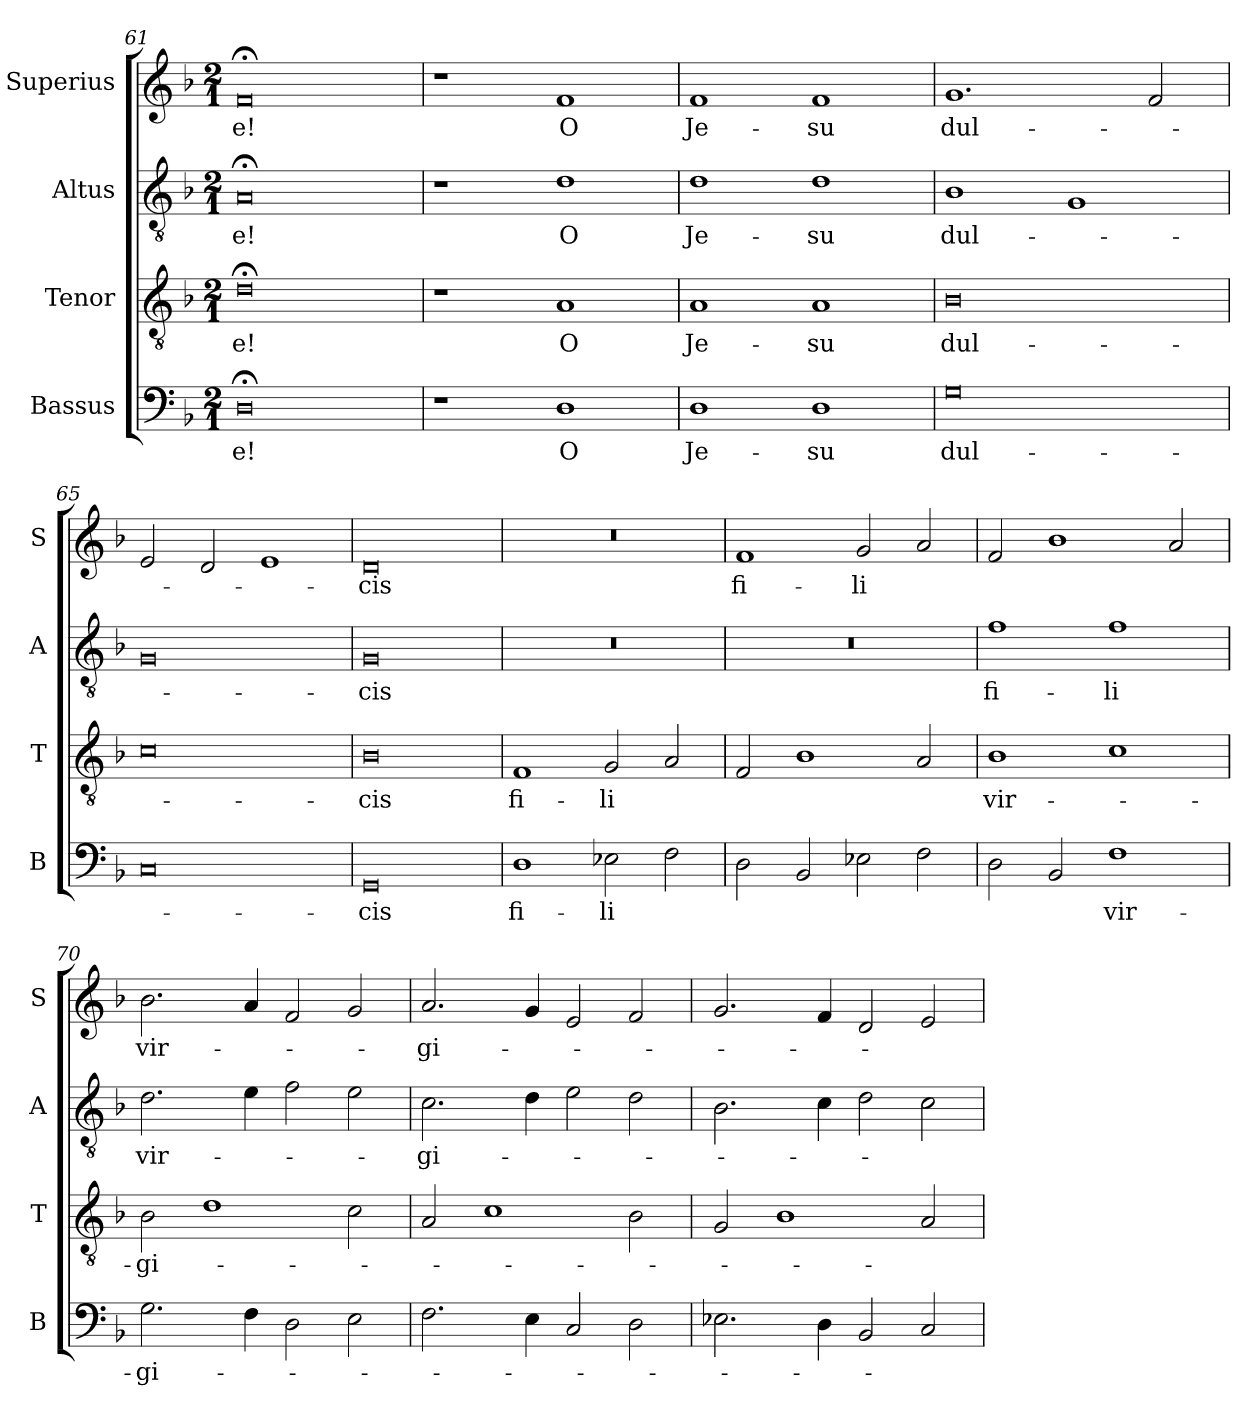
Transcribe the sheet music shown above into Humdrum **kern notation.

**kern	**text	**kern	**text	**kern	**text	**kern	**text
*part4	*part4	*part3	*part3	*part2	*part2	*part1	*part1
*staff4	*staff4	*staff3	*staff3	*staff2	*staff2	*staff1	*staff1
*I"Bassus	*	*I"Tenor	*	*I"Altus	*	*I"Superius	*
*I'B	*	*I'T	*	*I'A	*	*I'S	*
*clefF4	*	*clefGv2	*	*clefGv2	*	*clefG2	*
*k[b-]	*	*k[b-]	*	*k[b-]	*	*k[b-]	*
*M2/1	*	*M2/1	*	*M2/1	*	*M2/1	*
=61	=61	=61	=61	=61	=61	=61	=61
0D;<	-e!	0d;<	-e!	0A;<	-e!	0f;<	-e!
=62	=62	=62	=62	=62	=62	=62	=62
1r	.	1r	.	1r	.	1r	.
1D	O	1A	O	1d	O	1f	O
=63	=63	=63	=63	=63	=63	=63	=63
1D	Je-	1A	Je-	1d	Je-	1f	Je-
1D	-su	1A	-su	1d	-su	1f	-su
=64	=64	=64	=64	=64	=64	=64	=64
0G	dul-	0B-	dul-	1B-	dul-	1.g	dul-
.	.	.	.	1G	.	.	.
.	.	.	.	.	.	2f	.
=65	=65	=65	=65	=65	=65	=65	=65
0C	.	0c	.	0G	.	2e	.
.	.	.	.	.	.	2d	.
.	.	.	.	.	.	1e	.
=66	=66	=66	=66	=66	=66	=66	=66
0GG	-cis	0B-	-cis	0G	-cis	0d	-cis
=67	=67	=67	=67	=67	=67	=67	=67
1D	fi-	1F	fi-	0r	.	0r	.
2E-i	-li	2G	-li	.	.	.	.
2F	.	2A	.	.	.	.	.
=68	=68	=68	=68	=68	=68	=68	=68
2D	.	2F	.	0r	.	1f	fi-
2BB-	.	1B-	.	.	.	.	.
2E-X	.	.	.	.	.	2g	-li
2F	.	2A	.	.	.	2a	.
=69	=69	=69	=69	=69	=69	=69	=69
2D	.	1B-	vir-	1f	fi-	2f	.
2BB-	.	.	.	.	.	1b-	.
1F	vir-	1c	.	1f	-li	.	.
.	.	.	.	.	.	2a	.
=70	=70	=70	=70	=70	=70	=70	=70
2.G	-gi-	2B-	-gi-	2.d	vir-	2.b-	vir-
.	.	1d	.	.	.	.	.
4F	.	.	.	4e	.	4a	.
2D	.	.	.	2f	.	2f	.
2E	.	2c	.	2e	.	2g	.
=71	=71	=71	=71	=71	=71	=71	=71
2.F	.	2A	.	2.c	-gi-	2.a	-gi-
.	.	1c	.	.	.	.	.
4E	.	.	.	4d	.	4g	.
2C	.	.	.	2e	.	2e	.
2D	.	2B-	.	2d	.	2f	.
=72	=72	=72	=72	=72	=72	=72	=72
2.E-X	.	2G	.	2.B-	.	2.g	.
.	.	1B-	.	.	.	.	.
4D	.	.	.	4c	.	4f	.
2BB-	.	.	.	2d	.	2d	.
2C	.	2A	.	2c	.	2e	.
=	=	=	=	=	=	=	=
*-	*-	*-	*-	*-	*-	*-	*-
